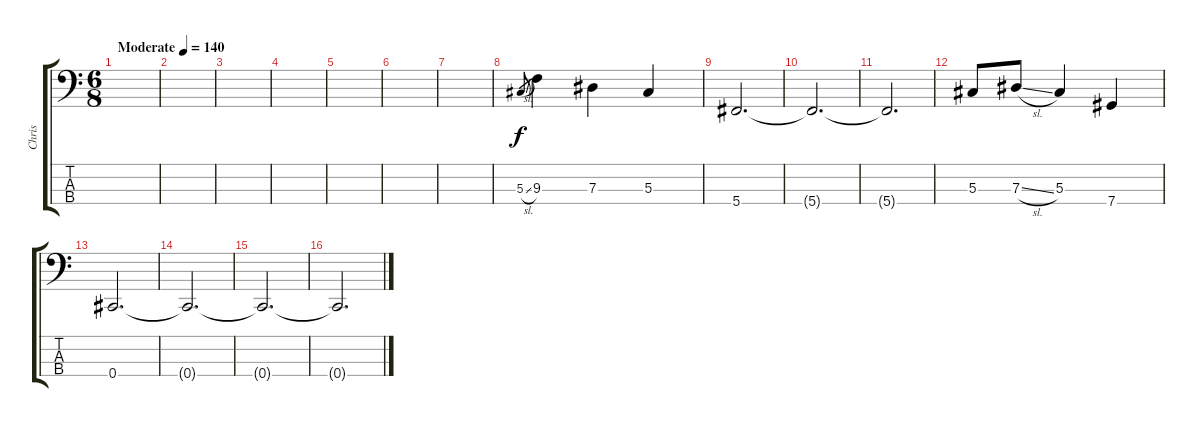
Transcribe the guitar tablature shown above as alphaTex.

\track ("Chris" "Chris") {instrument electricbasspick}
\staff {score tabs}
\tuning (Gb2 Db2 Ab1 Db1) {hide}
\ts (6 8)
\tempo (140 "Moderate")
\clef f4
\ks c
|
|
|
|
|
|
|
5.3{sl}.8{gr} 9.3.4 7.3.4 5.3.4 |
5.4.2{d} |
5.4{t}.2{d} |
5.4{t}.2{d} |
5.3.8 7.3{sl}.8 5.3.4 7.4.4 |
0.4.2{d} |
0.4{t}.2{d} |
0.4{t}.2{d} |
0.4{t}.2{d}
